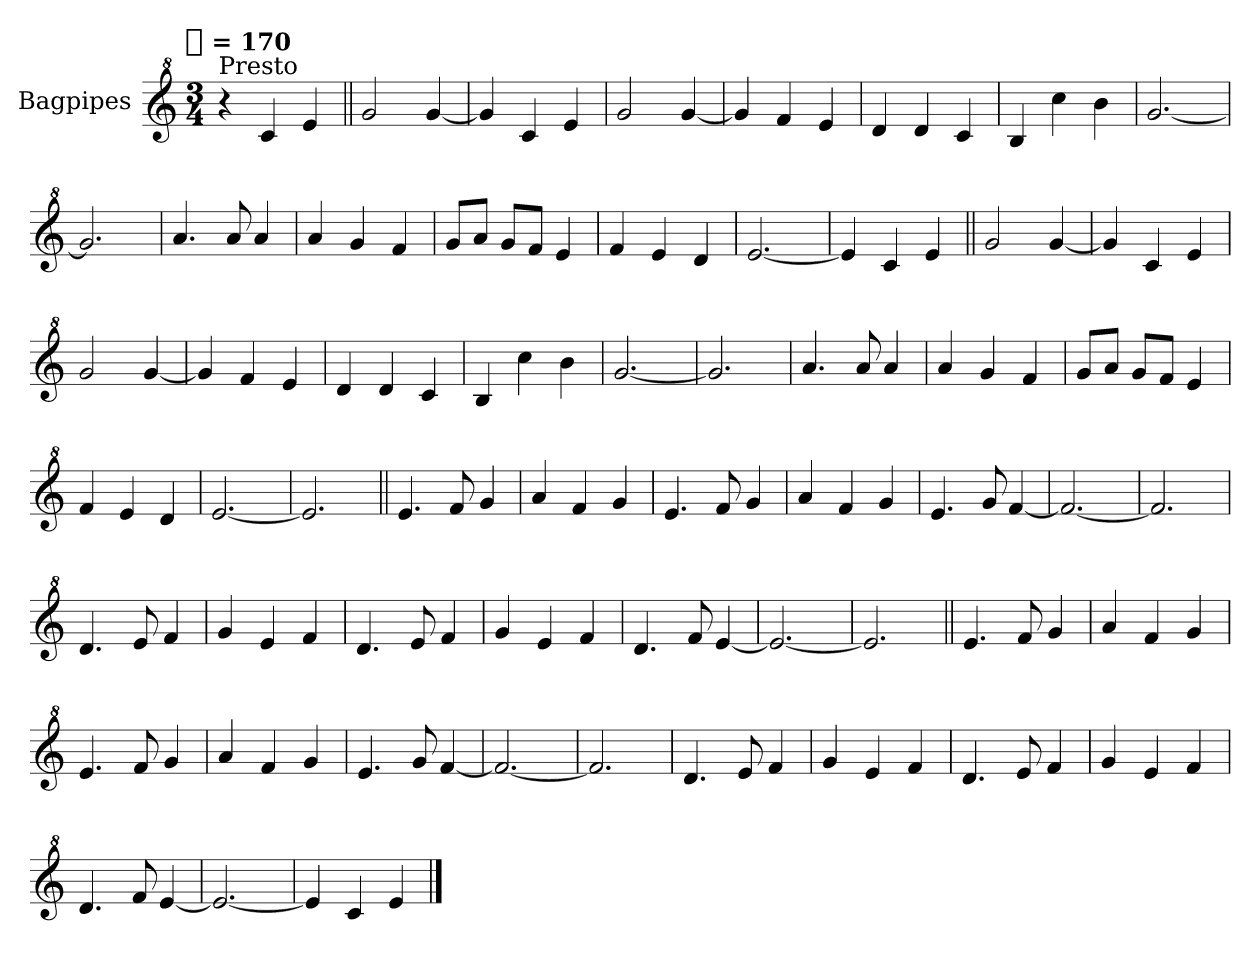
**kern
*part1
*staff1
*I"Bagpipes
*I'Bag
*clefG^2
*k[]
!!LO:TX:omd:t=[quarter] = 170
*M3/4
*MM170
=1
!LO:TX:a:t=Presto
4r
4cc
4ee
=||
2gg
[4gg
=
4gg]
4cc
4ee
=
2gg
[4gg
=
4gg]
4ff
4ee
=
4dd
4dd
4cc
=
4b
4ccc
4bb
=
[2.gg
=
2.gg]
=
4.aa
8aa
4aa
=
4aa
4gg
4ff
=
8ggL
8aaJ
8ggL
8ffJ
4ee
=
4ff
4ee
4dd
=
[2.ee
=
4ee]
4cc
4ee
=||
2gg
[4gg
=
4gg]
4cc
4ee
=
2gg
[4gg
=
4gg]
4ff
4ee
=
4dd
4dd
4cc
=
4b
4ccc
4bb
=
[2.gg
=
2.gg]
=
4.aa
8aa
4aa
=
4aa
4gg
4ff
=
8ggL
8aaJ
8ggL
8ffJ
4ee
=
4ff
4ee
4dd
=
[2.ee
=
2.ee]
=||
4.ee
8ff
4gg
=
4aa
4ff
4gg
=
4.ee
8ff
4gg
=
4aa
4ff
4gg
=
4.ee
8gg
[4ff
=
2.ff_
=
2.ff]
=
4.dd
8ee
4ff
=
4gg
4ee
4ff
=
4.dd
8ee
4ff
=
4gg
4ee
4ff
=
4.dd
8ff
[4ee
=
2.ee_
=
2.ee]
=||
4.ee
8ff
4gg
=
4aa
4ff
4gg
=
4.ee
8ff
4gg
=
4aa
4ff
4gg
=
4.ee
8gg
[4ff
=
2.ff_
=
2.ff]
=
4.dd
8ee
4ff
=
4gg
4ee
4ff
=
4.dd
8ee
4ff
=
4gg
4ee
4ff
=
4.dd
8ff
[4ee
=
2.ee_
=
4ee]
4cc
4ee
==
*-
